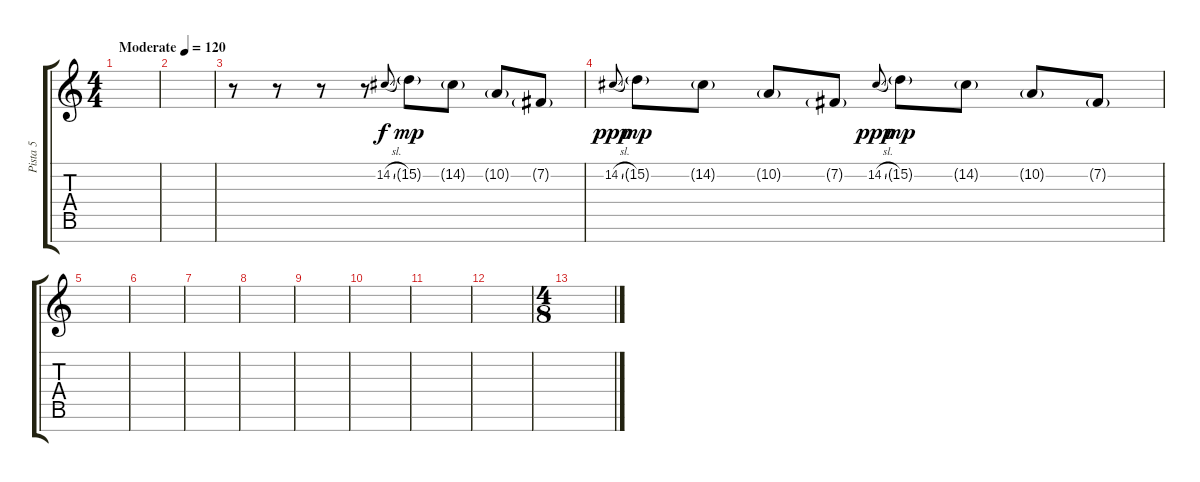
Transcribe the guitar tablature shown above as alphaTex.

\track ("Pista 5" "Pista 5") {instrument harpsichord}
\staff {score tabs}
\tuning (E4 B3 G3 D3 A2 E2 B1) {hide}
\ts (4 4)
\tempo (120 "Moderate")
\clef g2
\ks c
|
|
r.8 r.8 r.8 r.8 14.2{sl}.8{gr onbeat} 15.2{g}.8{dy mp} 14.2{g}.8 10.2{g}.8 7.2{g}.8 |
14.2{sl}.8{gr onbeat dy ppp} 15.2{g}.8{dy mp} 14.2{g}.8 10.2{g}.8 7.2{g}.8 14.2{sl}.8{gr onbeat dy ppp} 15.2{g}.8{dy mp} 14.2{g}.8 10.2{g}.8 7.2{g}.8 |
|
|
|
|
|
|
|
|
\ts (4 8)
